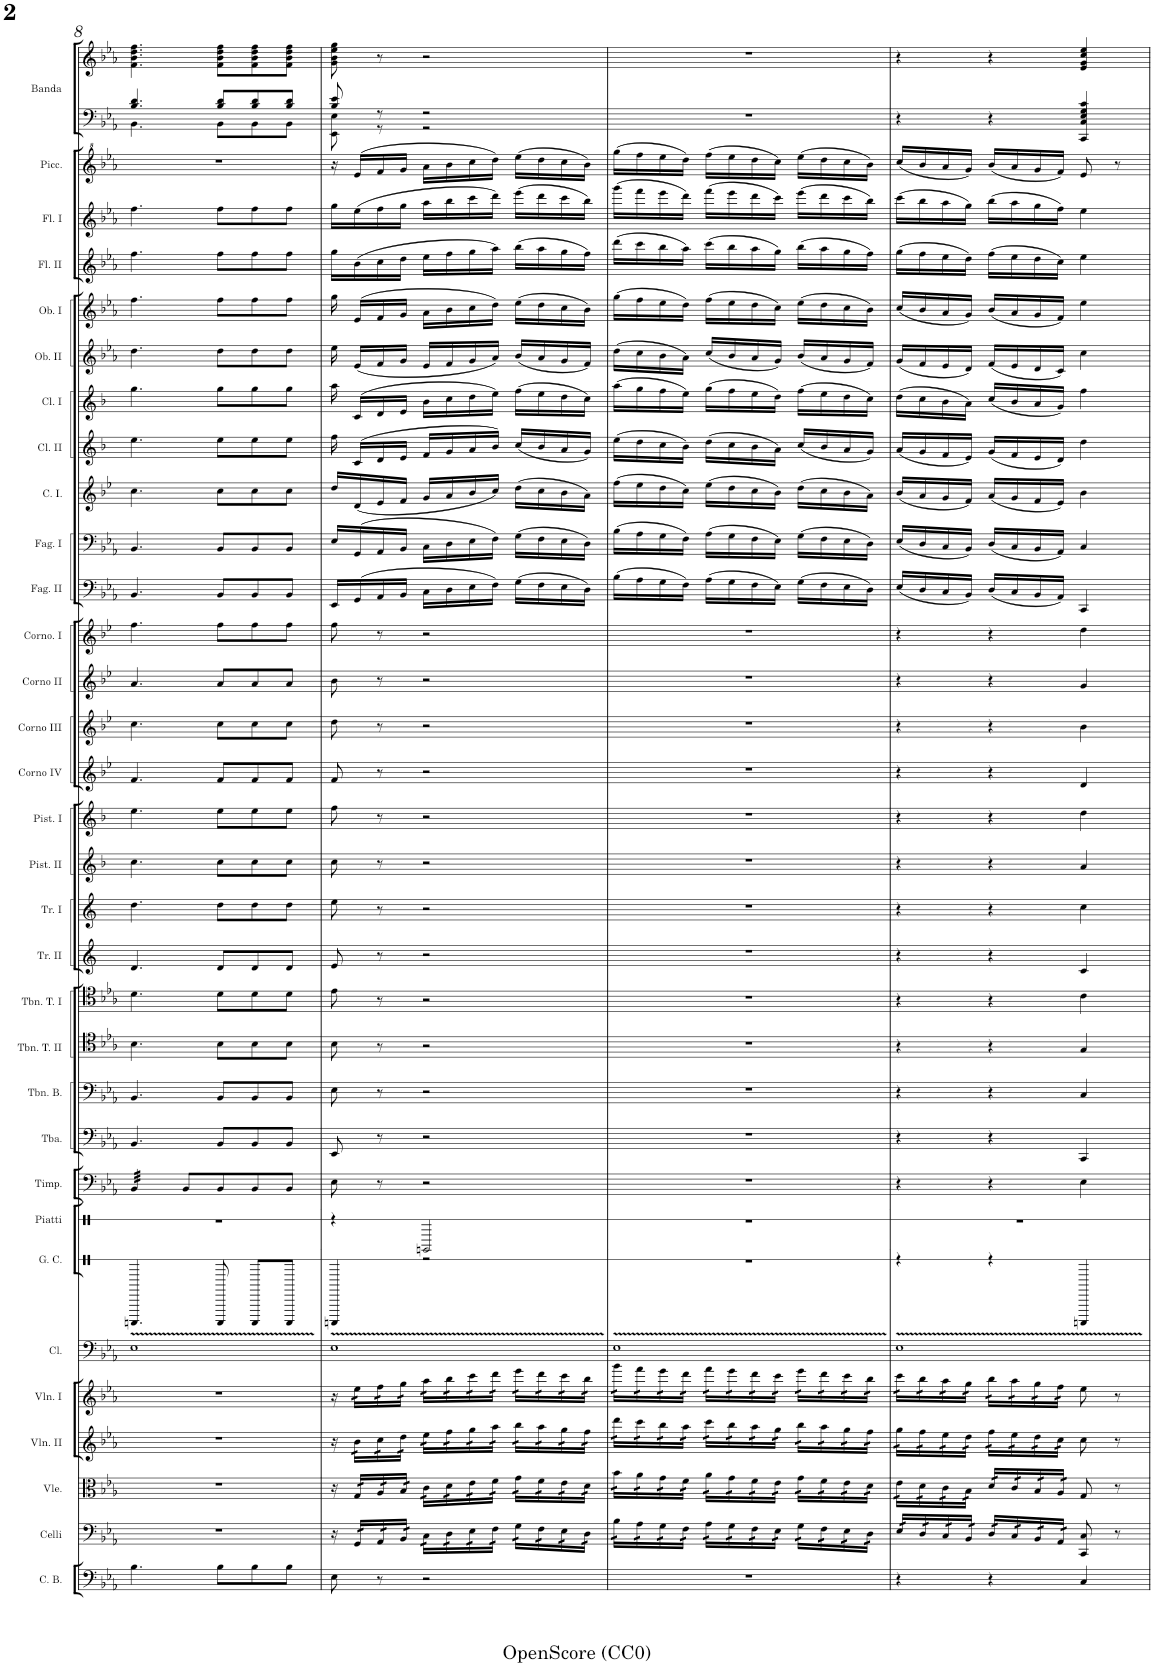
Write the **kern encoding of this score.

**kern	**kern	**kern	**kern	**kern	**kern	**kern	**kern	**kern	**kern	**kern	**kern	**kern	**kern	**kern	**kern	**kern	**kern	**kern	**kern	**kern	**kern	**kern	**kern	**kern	**kern	**kern	**kern	**kern	**kern	**kern	**kern	**kern
*part32	*part31	*part30	*part29	*part28	*part27	*part26	*part25	*part24	*part23	*part22	*part21	*part20	*part19	*part18	*part17	*part16	*part15	*part14	*part13	*part12	*part11	*part10	*part9	*part8	*part7	*part6	*part5	*part4	*part3	*part2	*part1	*part1
*staff33	*staff32	*staff31	*staff30	*staff29	*staff28	*staff27	*staff26	*staff25	*staff24	*staff23	*staff22	*staff21	*staff20	*staff19	*staff18	*staff17	*staff16	*staff15	*staff14	*staff13	*staff12	*staff11	*staff10	*staff9	*staff8	*staff7	*staff6	*staff5	*staff4	*staff3	*staff2	*staff1
*I"C. Bassi	*I"Celli	*I"Viole	*I"Violini II	*I"Violini I	*I"Cloches	*I"Gran Cassa	*I"Piatti	*I"Timpani G. B. Eb.	*I"Tuba	*I"Trombone Basso	*I"Trombone Tenore II	*I"Trombone Tenore I	*I"Trombe Eb II	*I"Trombe Eb I	*I"Pist. Bb II	*I"Pist. Bb I	*I"Corno in F IV	*I"Corno in F III	*I"Corno in F II	*I"Corno in F I	*I"Fagotto II	*I"Fagotto I	*I"Corno Inglese	*I"Clarinetto in Bb II	*I"Clarinetto in Bb I	*I"Oboi II	*I"Oboi I	*I"Flauto II	*I"Flauto I	*I"Piccolo	*I"Banda (ad libitum)	*
*I'C. B.	*I'Celli	*I'Vle.	*I'Vln. II	*I'Vln. I	*I'Cl.	*I'G. C.	*I'Piatti	*I'Timp.	*I'Tba.	*I'Tbn. B.	*I'Tbn. T. II	*I'Tbn. T. I	*I'Tr. II	*I'Tr. I	*I'Pist. II	*I'Pist. I	*I'Corno IV	*I'Corno III	*I'Corno II	*I'Corno. I	*I'Fag. II	*I'Fag. I	*I'C. I.	*I'Cl. II	*I'Cl. I	*I'Ob. II	*I'Ob. I	*I'Fl. II	*I'Fl. I	*I'Picc.	*I'Banda	*
!!LO:PB:g=z
*clefF4	*clefF4	*clefC3	*clefG2	*clefG2	*clefF4	*clefX	*clefX	*clefF4	*clefF4	*clefF4	*clefC4	*clefC4	*clefG2	*clefG2	*clefG2	*clefG2	*clefG2	*clefG2	*clefG2	*clefG2	*clefF4	*clefF4	*clefG2	*clefG2	*clefG2	*clefG2	*clefG2	*clefG2	*clefG2	*clefG^2	*clefF4	*clefG2
*Trd7c12	*	*	*	*	*Trd-14c-24	*	*	*	*	*	*	*	*Trd1c2	*Trd1c2	*Trd1c2	*Trd1c2	*Trd4c7	*Trd4c7	*Trd4c7	*Trd4c7	*	*	*Trd4c7	*Trd1c2	*Trd1c2	*	*	*	*	*Trd-7c-12	*	*
*k[b-e-a-]	*k[b-e-a-]	*k[b-e-a-]	*k[b-e-a-]	*k[b-e-a-]	*k[b-e-a-]	*k[b-e-a-]	*k[b-e-a-]	*k[b-e-a-]	*k[b-e-a-]	*k[b-e-a-]	*k[b-e-a-]	*k[b-e-a-]	*k[]	*k[]	*k[b-]	*k[b-]	*k[b-e-]	*k[b-e-]	*k[b-e-]	*k[b-e-]	*k[b-e-a-]	*k[b-e-a-]	*k[b-e-]	*k[b-]	*k[b-]	*k[b-e-a-]	*k[b-e-a-]	*k[b-e-a-]	*k[b-e-a-]	*k[b-e-a-]	*k[b-e-a-]	*k[b-e-a-]
*M3/4	*M3/4	*M3/4	*M3/4	*M3/4	*M3/4	*M3/4	*M3/4	*M3/4	*M3/4	*M3/4	*M3/4	*M3/4	*M3/4	*M3/4	*M3/4	*M3/4	*M3/4	*M3/4	*M3/4	*M3/4	*M3/4	*M3/4	*M3/4	*M3/4	*M3/4	*M3/4	*M3/4	*M3/4	*M3/4	*M3/4	*M3/4	*M3/4
=8	=8	=8	=8	=8	=8	=8	=8	=8	=8	=8	=8	=8	=8	=8	=8	=8	=8	=8	=8	=8	=8	=8	=8	=8	=8	=8	=8	=8	=8	=8	=8	=8
*	*	*	*	*	*	*	*	*	*	*	*	*	*	*	*	*	*	*	*	*	*	*	*	*	*	*	*	*	*	*	*^	*
*	*	*	*	*	*	*	*	*tremolo	*	*	*	*	*	*	*	*	*	*	*	*	*	*	*	*	*	*	*	*	*	*	*	*	*
4.B-\	2.r	2.r	2.r	2.r	4%3E-	4.BBBn/	2.r	32BB-/LLL	4.BB-/	4.BB-/	4.B-\	4.d\	4.d/	4.dd\	4.cc\	4.ee\	4.f/	4.cc\	4.a/	4.ff\	4.BB-/	4.BB-/	4.cc\	4.ee\	4.gg\	4.dd\	4.ff\	4.ff\	4.ff\	2.r	4.B-/ 4.d/	4.BB-\	4.f\ 4.b-\ 4.dd\ 4.ff\
.	.	.	.	.	.	.	.	32BB-/	.	.	.	.	.	.	.	.	.	.	.	.	.	.	.	.	.	.	.	.	.	.	.	.	.
.	.	.	.	.	.	.	.	32BB-/	.	.	.	.	.	.	.	.	.	.	.	.	.	.	.	.	.	.	.	.	.	.	.	.	.
.	.	.	.	.	.	.	.	32BB-/	.	.	.	.	.	.	.	.	.	.	.	.	.	.	.	.	.	.	.	.	.	.	.	.	.
.	.	.	.	.	.	.	.	32BB-/	.	.	.	.	.	.	.	.	.	.	.	.	.	.	.	.	.	.	.	.	.	.	.	.	.
.	.	.	.	.	.	.	.	32BB-/	.	.	.	.	.	.	.	.	.	.	.	.	.	.	.	.	.	.	.	.	.	.	.	.	.
.	.	.	.	.	.	.	.	32BB-/	.	.	.	.	.	.	.	.	.	.	.	.	.	.	.	.	.	.	.	.	.	.	.	.	.
.	.	.	.	.	.	.	.	32BB-/JJJ	.	.	.	.	.	.	.	.	.	.	.	.	.	.	.	.	.	.	.	.	.	.	.	.	.
*	*	*	*	*	*	*	*	*Xtremolo	*	*	*	*	*	*	*	*	*	*	*	*	*	*	*	*	*	*	*	*	*	*	*	*	*
.	.	.	.	.	.	.	.	8BB-/L	.	.	.	.	.	.	.	.	.	.	.	.	.	.	.	.	.	.	.	.	.	.	.	.	.
8B-\L	.	.	.	.	.	8BBB/	.	8BB-/	8BB-/L	8BB-/L	8B-\L	8d\L	8d/L	8dd\L	8cc\L	8ee\L	8f/L	8cc\L	8a/L	8ff\L	8BB-/L	8BB-/L	8cc\L	8ee\L	8gg\L	8dd\L	8ff\L	8ff\L	8ff\L	.	8B-/ 8d/L	8BB-\L	8f\ 8b-\ 8dd\ 8ff\L
8B-\	.	.	.	.	.	8BBB/L	.	8BB-/	8BB-/	8BB-/	8B-\	8d\	8d/	8dd\	8cc\	8ee\	8f/	8cc\	8a/	8ff\	8BB-/	8BB-/	8cc\	8ee\	8gg\	8dd\	8ff\	8ff\	8ff\	.	8B-/ 8d/	8BB-\	8f\ 8b-\ 8dd\ 8ff\
8B-\J	.	.	.	.	.	8BBB/J	.	8BB-/J	8BB-/J	8BB-/J	8B-\J	8d\J	8d/J	8dd\J	8cc\J	8ee\J	8f/J	8cc\J	8a/J	8ff\J	8BB-/J	8BB-/J	8cc\J	8ee\J	8gg\J	8dd\J	8ff\J	8ff\J	8ff\J	.	8B-/ 8d/J	8BB-\J	8f\ 8b-\ 8dd\ 8ff\J
=9	=9	=9	=9	=9	=9	=9	=9	=9	=9	=9	=9	=9	=9	=9	=9	=9	=9	=9	=9	=9	=9	=9	=9	=9	=9	=9	=9	=9	=9	=9	=9	=9	=9
8E-\	16r	16r	16r	16r	4%3E-	4BBBn/	4r	8E-\	8EE-/	8E-\	8B-\	8e-\	8e/	8ee\	8cc\	8ff\	8f/	8dd\	8b-\	8ff\	16EE-/LL	16E-/LL	16dd/LL	16ff\	16aa\	16ee-\	16gg\	16gg\LL	16gg\LL	16r	8B-/ 8e-/	8EE-\ 8E-\	8g\ 8b-\ 8ee-\ 8gg\
*	*tremolo	*	*	*	*	*	*	*	*	*	*	*	*	*	*	*	*	*	*	*	*	*	*	*	*	*	*	*	*	*	*	*	*
*	*	*tremolo	*	*	*	*	*	*	*	*	*	*	*	*	*	*	*	*	*	*	*	*	*	*	*	*	*	*	*	*	*	*	*
*	*	*	*tremolo	*	*	*	*	*	*	*	*	*	*	*	*	*	*	*	*	*	*	*	*	*	*	*	*	*	*	*	*	*	*
*	*	*	*	*tremolo	*	*	*	*	*	*	*	*	*	*	*	*	*	*	*	*	*	*	*	*	*	*	*	*	*	*	*	*	*
.	32GG/LLL	32G/LLL	32b-\LLL	32ee-\LLL	.	.	.	.	.	.	.	.	.	.	.	.	.	.	.	.	(16GG/	(16GG/	(16d/	(>16c/LL	(>16c/LL	(16e-/LL	(16e-/LL	(16b-\	(16ee-\	(16ee-/LL	.	.	.
.	32GG/	32G/	32b-\	32ee-\	.	.	.	.	.	.	.	.	.	.	.	.	.	.	.	.	.	.	.	.	.	.	.	.	.	.	.	.	.
8r	32AA-/	32A-/	32cc\	32ff\	.	.	.	8r	8r	8r	8r	8r	8r	8r	8r	8r	8r	8r	8r	8r	16AA-/	16AA-/	16e-/	16d/	16d/	16f/	16f/	16cc\	16ff\	16ff/	8r	8r	8r
.	32AA-/	32A-/	32cc\	32ff\	.	.	.	.	.	.	.	.	.	.	.	.	.	.	.	.	.	.	.	.	.	.	.	.	.	.	.	.	.
.	32BB-/	32B-/	32dd\	32gg\	.	.	.	.	.	.	.	.	.	.	.	.	.	.	.	.	16BB-/JJ	16BB-/JJ	16f/JJ	16e/JJ	16e/JJ	16g/JJ	16g/JJ	16dd\JJ	16gg\JJ	16gg/JJ	.	.	.
.	32BB-/JJJ	32B-/JJJ	32dd\JJJ	32gg\JJJ	.	.	.	.	.	.	.	.	.	.	.	.	.	.	.	.	.	.	.	.	.	.	.	.	.	.	.	.	.
2r	32C\LLL	32c\LLL	32ee-\LLL	32aa-\LLL	.	2r	2An/	2r	2r	2r	2r	2r	2r	2r	2r	2r	2r	2r	2r	2r	16C\LL	16C\LL	16g/LL	16f/LL	16b-\LL	16e-/LL	16a-\LL	16ee-\LL	16aa-\LL	16aa-\LL	2r	2r	2r
.	32C\	32c\	32ee-\	32aa-\	.	.	.	.	.	.	.	.	.	.	.	.	.	.	.	.	.	.	.	.	.	.	.	.	.	.	.	.	.
.	32D\	32d\	32ff\	32bb-\	.	.	.	.	.	.	.	.	.	.	.	.	.	.	.	.	16D\	16D\	16a/	16g/	16cc\	16f/	16b-\	16ff\	16bb-\	16bb-\	.	.	.
.	32D\	32d\	32ff\	32bb-\	.	.	.	.	.	.	.	.	.	.	.	.	.	.	.	.	.	.	.	.	.	.	.	.	.	.	.	.	.
.	32E-\	32e-\	32gg\	32ccc\	.	.	.	.	.	.	.	.	.	.	.	.	.	.	.	.	16E-\	16E-\	16b-/	16a/	16dd\	16g/	16cc\	16gg\	16ccc\	16ccc\	.	.	.
.	32E-\	32e-\	32gg\	32ccc\	.	.	.	.	.	.	.	.	.	.	.	.	.	.	.	.	.	.	.	.	.	.	.	.	.	.	.	.	.
.	32F\	32f\	32aa-\	32ddd\	.	.	.	.	.	.	.	.	.	.	.	.	.	.	.	.	16F\JJ)	16F\JJ)	16cc/JJ)	16b-/JJ)	16ee\JJ)	16a-/JJ)	16dd\JJ)	16aa-\JJ)	16ddd\JJ)	16ddd\JJ)	.	.	.
.	32F\JJJ	32f\JJJ	32aa-\JJJ	32ddd\JJJ	.	.	.	.	.	.	.	.	.	.	.	.	.	.	.	.	.	.	.	.	.	.	.	.	.	.	.	.	.
.	32G\LLL	32g\LLL	32bb-\LLL	32eee-\LLL	.	.	.	.	.	.	.	.	.	.	.	.	.	.	.	.	(16G\LL	(16G\LL	(16dd\LL	(16cc/LL	(16ff\LL	(16b-/LL	(16ee-\LL	(16bb-\LL	(16eee-\LL	(16eee-\LL	.	.	.
.	32G\	32g\	32bb-\	32eee-\	.	.	.	.	.	.	.	.	.	.	.	.	.	.	.	.	.	.	.	.	.	.	.	.	.	.	.	.	.
.	32F\	32f\	32aa-\	32ddd\	.	.	.	.	.	.	.	.	.	.	.	.	.	.	.	.	16F\	16F\	16cc\	16b-/	16ee\	16a-/	16dd\	16aa-\	16ddd\	16ddd\	.	.	.
.	32F\	32f\	32aa-\	32ddd\	.	.	.	.	.	.	.	.	.	.	.	.	.	.	.	.	.	.	.	.	.	.	.	.	.	.	.	.	.
.	32E-\	32e-\	32gg\	32ccc\	.	.	.	.	.	.	.	.	.	.	.	.	.	.	.	.	16E-\	16E-\	16b-\	16a/	16dd\	16g/	16cc\	16gg\	16ccc\	16ccc\	.	.	.
.	32E-\	32e-\	32gg\	32ccc\	.	.	.	.	.	.	.	.	.	.	.	.	.	.	.	.	.	.	.	.	.	.	.	.	.	.	.	.	.
.	32D\	32d\	32ff\	32bb-\	.	.	.	.	.	.	.	.	.	.	.	.	.	.	.	.	16D\JJ)	16D\JJ)	16a\JJ)	16g/JJ)	16cc\JJ)	16f/JJ)	16b-\JJ)	16ff\JJ)	16bb-\JJ)	16bb-\JJ)	.	.	.
.	32D\JJJ	32d\JJJ	32ff\JJJ	32bb-\JJJ	.	.	.	.	.	.	.	.	.	.	.	.	.	.	.	.	.	.	.	.	.	.	.	.	.	.	.	.	.
*	*	*	*	*	*	*	*	*	*	*	*	*	*	*	*	*	*	*	*	*	*	*	*	*	*	*	*	*	*	*	*v	*v	*
=10	=10	=10	=10	=10	=10	=10	=10	=10	=10	=10	=10	=10	=10	=10	=10	=10	=10	=10	=10	=10	=10	=10	=10	=10	=10	=10	=10	=10	=10	=10	=10	=10
2.r	32B-\LLL	32b-\LLL	32ddd\LLL	32ggg\LLL	4%3E-	2.r	2.r	2.r	2.r	2.r	2.r	2.r	2.r	2.r	2.r	2.r	2.r	2.r	2.r	2.r	(16B-\LL	(16B-\LL	(16ff\LL	(16ee\LL	(16aa\LL	(16dd\LL	(16gg\LL	(16ddd\LL	(16ggg\LL	(16ggg\LL	2.r	2.r
.	32B-\	32b-\	32ddd\	32ggg\	.	.	.	.	.	.	.	.	.	.	.	.	.	.	.	.	.	.	.	.	.	.	.	.	.	.	.	.
.	32A-\	32a-\	32ccc\	32fff\	.	.	.	.	.	.	.	.	.	.	.	.	.	.	.	.	16A-\	16A-\	16ee-\	16dd\	16gg\	16cc\	16ff\	16ccc\	16fff\	16fff\	.	.
.	32A-\	32a-\	32ccc\	32fff\	.	.	.	.	.	.	.	.	.	.	.	.	.	.	.	.	.	.	.	.	.	.	.	.	.	.	.	.
.	32G\	32g\	32bb-\	32eee-\	.	.	.	.	.	.	.	.	.	.	.	.	.	.	.	.	16G\	16G\	16dd\	16cc\	16ff\	16b-\	16ee-\	16bb-\	16eee-\	16eee-\	.	.
.	32G\	32g\	32bb-\	32eee-\	.	.	.	.	.	.	.	.	.	.	.	.	.	.	.	.	.	.	.	.	.	.	.	.	.	.	.	.
.	32F\	32f\	32aa-\	32ddd\	.	.	.	.	.	.	.	.	.	.	.	.	.	.	.	.	16F\JJ)	16F\JJ)	16cc\JJ)	16b-\JJ)	16ee\JJ)	16a-\JJ)	16dd\JJ)	16aa-\JJ)	16ddd\JJ)	16ddd\JJ)	.	.
.	32F\JJJ	32f\JJJ	32aa-\JJJ	32ddd\JJJ	.	.	.	.	.	.	.	.	.	.	.	.	.	.	.	.	.	.	.	.	.	.	.	.	.	.	.	.
.	32A-\LLL	32a-\LLL	32ccc\LLL	32fff\LLL	.	.	.	.	.	.	.	.	.	.	.	.	.	.	.	.	(16A-\LL	(16A-\LL	(16ee-\LL	(16dd\LL	(16gg\LL	(16cc/LL	(16ff\LL	(16ccc\LL	(16fff\LL	(16fff\LL	.	.
.	32A-\	32a-\	32ccc\	32fff\	.	.	.	.	.	.	.	.	.	.	.	.	.	.	.	.	.	.	.	.	.	.	.	.	.	.	.	.
.	32G\	32g\	32bb-\	32eee-\	.	.	.	.	.	.	.	.	.	.	.	.	.	.	.	.	16G\	16G\	16dd\	16cc\	16ff\	16b-/	16ee-\	16bb-\	16eee-\	16eee-\	.	.
.	32G\	32g\	32bb-\	32eee-\	.	.	.	.	.	.	.	.	.	.	.	.	.	.	.	.	.	.	.	.	.	.	.	.	.	.	.	.
.	32F\	32f\	32aa-\	32ddd\	.	.	.	.	.	.	.	.	.	.	.	.	.	.	.	.	16F\	16F\	16cc\	16b-\	16ee\	16a-/	16dd\	16aa-\	16ddd\	16ddd\	.	.
.	32F\	32f\	32aa-\	32ddd\	.	.	.	.	.	.	.	.	.	.	.	.	.	.	.	.	.	.	.	.	.	.	.	.	.	.	.	.
.	32E-\	32e-\	32gg\	32ccc\	.	.	.	.	.	.	.	.	.	.	.	.	.	.	.	.	16E-\JJ)	16E-\JJ)	16b-\JJ)	16a\JJ)	16dd\JJ)	16g/JJ)	16cc\JJ)	16gg\JJ)	16ccc\JJ)	16ccc\JJ)	.	.
.	32E-\JJJ	32e-\JJJ	32gg\JJJ	32ccc\JJJ	.	.	.	.	.	.	.	.	.	.	.	.	.	.	.	.	.	.	.	.	.	.	.	.	.	.	.	.
.	32G\LLL	32g\LLL	32bb-\LLL	32eee-\LLL	.	.	.	.	.	.	.	.	.	.	.	.	.	.	.	.	(16G\LL	(16G\LL	(16dd\LL	(16cc/LL	(16ff\LL	(16b-/LL	(16ee-\LL	(16bb-\LL	(16eee-\LL	(16eee-\LL	.	.
.	32G\	32g\	32bb-\	32eee-\	.	.	.	.	.	.	.	.	.	.	.	.	.	.	.	.	.	.	.	.	.	.	.	.	.	.	.	.
.	32F\	32f\	32aa-\	32ddd\	.	.	.	.	.	.	.	.	.	.	.	.	.	.	.	.	16F\	16F\	16cc\	16b-/	16ee\	16a-/	16dd\	16aa-\	16ddd\	16ddd\	.	.
.	32F\	32f\	32aa-\	32ddd\	.	.	.	.	.	.	.	.	.	.	.	.	.	.	.	.	.	.	.	.	.	.	.	.	.	.	.	.
.	32E-\	32e-\	32gg\	32ccc\	.	.	.	.	.	.	.	.	.	.	.	.	.	.	.	.	16E-\	16E-\	16b-\	16a/	16dd\	16g/	16cc\	16gg\	16ccc\	16ccc\	.	.
.	32E-\	32e-\	32gg\	32ccc\	.	.	.	.	.	.	.	.	.	.	.	.	.	.	.	.	.	.	.	.	.	.	.	.	.	.	.	.
.	32D\	32d\	32ff\	32bb-\	.	.	.	.	.	.	.	.	.	.	.	.	.	.	.	.	16D\JJ)	16D\JJ)	16a\JJ)	16g/JJ)	16cc\JJ)	16f/JJ)	16b-\JJ)	16ff\JJ)	16bb-\JJ)	16bb-\JJ)	.	.
.	32D\JJJ	32d\JJJ	32ff\JJJ	32bb-\JJJ	.	.	.	.	.	.	.	.	.	.	.	.	.	.	.	.	.	.	.	.	.	.	.	.	.	.	.	.
=11	=11	=11	=11	=11	=11	=11	=11	=11	=11	=11	=11	=11	=11	=11	=11	=11	=11	=11	=11	=11	=11	=11	=11	=11	=11	=11	=11	=11	=11	=11	=11	=11
*	*	*	*	*	*	*	*	*	*	*	*	*	*	*	*	*	*	*	*	*	*	*	*	*	*	*	*	*	*	*	*^	*
4r	32E-/LLL	32e-\LLL	32gg\LLL	32ccc\LLL	4%3E-	4r	2.r	4r	4r	4r	4r	4r	4r	4r	4r	4r	4r	4r	4r	4r	(16E-/LL	(16E-/LL	(16b-/LL	(16a/LL	(16dd\LL	(16g/LL	(16cc/LL	(16gg\LL	(16ccc\LL	(16ccc/LL	4r	2ryy	4r
.	32E-/	32e-\	32gg\	32ccc\	.	.	.	.	.	.	.	.	.	.	.	.	.	.	.	.	.	.	.	.	.	.	.	.	.	.	.	.	.
.	32D/	32d\	32ff\	32bb-\	.	.	.	.	.	.	.	.	.	.	.	.	.	.	.	.	16D/	16D/	16a/	16g/	16cc\	16f/	16b-/	16ff\	16bb-\	16bb-/	.	.	.
.	32D/	32d\	32ff\	32bb-\	.	.	.	.	.	.	.	.	.	.	.	.	.	.	.	.	.	.	.	.	.	.	.	.	.	.	.	.	.
.	32C/	32c\	32ee-\	32aa-\	.	.	.	.	.	.	.	.	.	.	.	.	.	.	.	.	16C/	16C/	16g/	16f/	16b-\	16e-/	16a-/	16ee-\	16aa-\	16aa-/	.	.	.
.	32C/	32c\	32ee-\	32aa-\	.	.	.	.	.	.	.	.	.	.	.	.	.	.	.	.	.	.	.	.	.	.	.	.	.	.	.	.	.
.	32BB-/	32B-\	32dd\	32gg\	.	.	.	.	.	.	.	.	.	.	.	.	.	.	.	.	16BB-/JJ)	16BB-/JJ)	16f/JJ)	16e/JJ)	16a\JJ)	16d/JJ)	16g/JJ)	16dd\JJ)	16gg\JJ)	16gg/JJ)	.	.	.
.	32BB-/JJJ	32B-\JJJ	32dd\JJJ	32gg\JJJ	.	.	.	.	.	.	.	.	.	.	.	.	.	.	.	.	.	.	.	.	.	.	.	.	.	.	.	.	.
4r	32D/LLL	32d/LLL	32ff\LLL	32bb-\LLL	.	4r	.	4r	4r	4r	4r	4r	4r	4r	4r	4r	4r	4r	4r	4r	(16D/LL	(16D/LL	(16a/LL	(16g/LL	(16cc/LL	(16f/LL	(16b-/LL	(16ff\LL	(16bb-\LL	(16bb-/LL	4r	.	4r
.	32D/	32d/	32ff\	32bb-\	.	.	.	.	.	.	.	.	.	.	.	.	.	.	.	.	.	.	.	.	.	.	.	.	.	.	.	.	.
.	32C/	32c/	32ee-\	32aa-\	.	.	.	.	.	.	.	.	.	.	.	.	.	.	.	.	16C/	16C/	16g/	16f/	16b-/	16e-/	16a-/	16ee-\	16aa-\	16aa-/	.	.	.
.	32C/	32c/	32ee-\	32aa-\	.	.	.	.	.	.	.	.	.	.	.	.	.	.	.	.	.	.	.	.	.	.	.	.	.	.	.	.	.
.	32BB-/	32B-/	32dd\	32gg\	.	.	.	.	.	.	.	.	.	.	.	.	.	.	.	.	16BB-/	16BB-/	16f/	16e/	16a/	16d/	16g/	16dd\	16gg\	16gg/	.	.	.
.	32BB-/	32B-/	32dd\	32gg\	.	.	.	.	.	.	.	.	.	.	.	.	.	.	.	.	.	.	.	.	.	.	.	.	.	.	.	.	.
.	32AA-/	32A-/	32cc\	32ff\	.	.	.	.	.	.	.	.	.	.	.	.	.	.	.	.	16AA-/JJ)	16AA-/JJ)	16e-/JJ)	16d/JJ)	16g/JJ)	16c/JJ)	16f/JJ)	16cc\JJ)	16ff\JJ)	16ff/JJ)	.	.	.
.	32AA-/JJJ	32A-/JJJ	32cc\JJJ	32ff\JJJ	.	.	.	.	.	.	.	.	.	.	.	.	.	.	.	.	.	.	.	.	.	.	.	.	.	.	.	.	.
*	*	*	*	*Xtremolo	*	*	*	*	*	*	*	*	*	*	*	*	*	*	*	*	*	*	*	*	*	*	*	*	*	*	*	*	*
*	*	*	*Xtremolo	*	*	*	*	*	*	*	*	*	*	*	*	*	*	*	*	*	*	*	*	*	*	*	*	*	*	*	*	*	*
*	*	*Xtremolo	*	*	*	*	*	*	*	*	*	*	*	*	*	*	*	*	*	*	*	*	*	*	*	*	*	*	*	*	*	*	*
*	*Xtremolo	*	*	*	*	*	*	*	*	*	*	*	*	*	*	*	*	*	*	*	*	*	*	*	*	*	*	*	*	*	*	*	*
4C/	8CC/ 8C/	8G/	8cc\	8ee-\	.	4BBBn/	.	4E-\	4CC/	4C/	4G/	4c\	4c/	4cc\	4a/	4dd\	4d/	4b-\	4g/	4dd\	4CC/	4C/	4b-\	4dd\	4ff\	4cc\	4ee-\	4ee-\	4ee-\	8ee-/	4E-/ 4G/ 4c/	4CC/ 4C/	4e-/ 4g/ 4cc/ 4ee-/
.	8r	8r	8r	8r	.	.	.	.	.	.	.	.	.	.	.	.	.	.	.	.	.	.	.	.	.	.	.	.	.	8r	.	.	.
*	*	*	*	*	*	*	*	*	*	*	*	*	*	*	*	*	*	*	*	*	*	*	*	*	*	*	*	*	*	*	*v	*v	*
=	=	=	=	=	=	=	=	=	=	=	=	=	=	=	=	=	=	=	=	=	=	=	=	=	=	=	=	=	=	=	=	=
*-	*-	*-	*-	*-	*-	*-	*-	*-	*-	*-	*-	*-	*-	*-	*-	*-	*-	*-	*-	*-	*-	*-	*-	*-	*-	*-	*-	*-	*-	*-	*-	*-
